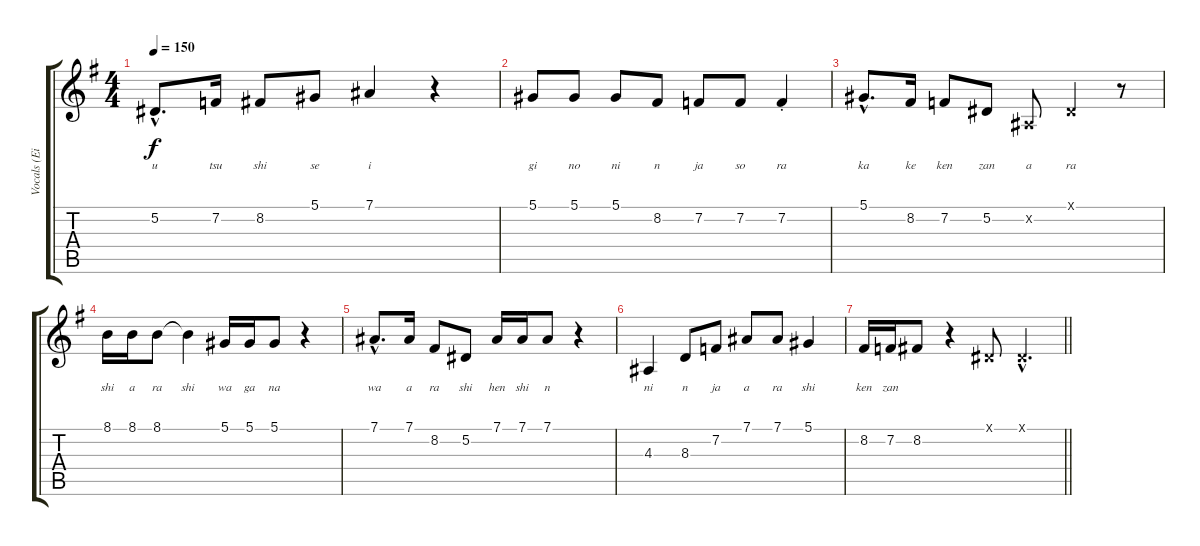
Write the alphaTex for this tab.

\track ("Vocals (Eizo)" "Vocals (Ei") {instrument flute}
\staff {score tabs}
\tuning (Eb4 Bb3 Gb3 Db3 Ab2 Eb2) {hide}
\ts (4 4)
\tempo 150
\clef g2
\ks g
5.2{hac}.8{d lyrics (0 "u") lyrics (1 "") lyrics (2 "") lyrics (3 "") lyrics (4 "") dy f} 7.2.16{lyrics (0 "tsu") lyrics (1 "") lyrics (2 "") lyrics (3 "") lyrics (4 "")} 8.2.8{lyrics (0 "shi") lyrics (1 "") lyrics (2 "") lyrics (3 "") lyrics (4 "")} 5.1.8{lyrics (0 "se") lyrics (1 "") lyrics (2 "") lyrics (3 "") lyrics (4 "")} 7.1.4{lyrics (0 "i") lyrics (1 "") lyrics (2 "") lyrics (3 "") lyrics (4 "")} r.4 |
5.1.8{lyrics (0 "gi") lyrics (1 "") lyrics (2 "") lyrics (3 "") lyrics (4 "")} 5.1.8{lyrics (0 "no") lyrics (1 "") lyrics (2 "") lyrics (3 "") lyrics (4 "")} 5.1.8{lyrics (0 "ni") lyrics (1 "") lyrics (2 "") lyrics (3 "") lyrics (4 "")} 8.2.8{lyrics (0 "n") lyrics (1 "") lyrics (2 "") lyrics (3 "") lyrics (4 "")} 7.2.8{lyrics (0 "ja") lyrics (1 "") lyrics (2 "") lyrics (3 "") lyrics (4 "")} 7.2.8{lyrics (0 "so") lyrics (1 "") lyrics (2 "") lyrics (3 "") lyrics (4 "")} 7.2{st}.4{lyrics (0 "ra") lyrics (1 "") lyrics (2 "") lyrics (3 "") lyrics (4 "")} |
5.1{hac}.8{d lyrics (0 "ka") lyrics (1 "") lyrics (2 "") lyrics (3 "") lyrics (4 "")} 8.2.16{lyrics (0 "ke") lyrics (1 "") lyrics (2 "") lyrics (3 "") lyrics (4 "")} 7.2.8{lyrics (0 "ken") lyrics (1 "") lyrics (2 "") lyrics (3 "") lyrics (4 "")} 5.2.8{lyrics (0 "zan") lyrics (1 "") lyrics (2 "") lyrics (3 "") lyrics (4 "")} 0.2{x}.8{lyrics (0 "a") lyrics (1 "") lyrics (2 "") lyrics (3 "") lyrics (4 "")} 0.1{x}.4{lyrics (0 "ra") lyrics (1 "") lyrics (2 "") lyrics (3 "") lyrics (4 "")} r.8 |
8.1.16{lyrics (0 "shi") lyrics (1 "") lyrics (2 "") lyrics (3 "") lyrics (4 "")} 8.1.16{lyrics (0 "a") lyrics (1 "") lyrics (2 "") lyrics (3 "") lyrics (4 "")} 8.1.8{lyrics (0 "ra") lyrics (1 "") lyrics (2 "") lyrics (3 "") lyrics (4 "")} 8.1{t}.4{lyrics (0 "shi") lyrics (1 "") lyrics (2 "") lyrics (3 "") lyrics (4 "")} 5.1.16{lyrics (0 "wa") lyrics (1 "") lyrics (2 "") lyrics (3 "") lyrics (4 "")} 5.1.16{lyrics (0 "ga") lyrics (1 "") lyrics (2 "") lyrics (3 "") lyrics (4 "")} 5.1.8{lyrics (0 "na") lyrics (1 "") lyrics (2 "") lyrics (3 "") lyrics (4 "")} r.4 |
7.1{hac}.8{d lyrics (0 "wa") lyrics (1 "") lyrics (2 "") lyrics (3 "") lyrics (4 "")} 7.1.16{lyrics (0 "a") lyrics (1 "") lyrics (2 "") lyrics (3 "") lyrics (4 "")} 8.2.8{lyrics (0 "ra") lyrics (1 "") lyrics (2 "") lyrics (3 "") lyrics (4 "")} 5.2.8{lyrics (0 "shi") lyrics (1 "") lyrics (2 "") lyrics (3 "") lyrics (4 "")} 7.1.16{lyrics (0 "hen") lyrics (1 "") lyrics (2 "") lyrics (3 "") lyrics (4 "")} 7.1.16{lyrics (0 "shi") lyrics (1 "") lyrics (2 "") lyrics (3 "") lyrics (4 "")} 7.1.8{lyrics (0 "n") lyrics (1 "") lyrics (2 "") lyrics (3 "") lyrics (4 "")} r.4 |
4.3.4{lyrics (0 "ni") lyrics (1 "") lyrics (2 "") lyrics (3 "") lyrics (4 "")} 8.3.8{lyrics (0 "n") lyrics (1 "") lyrics (2 "") lyrics (3 "") lyrics (4 "")} 7.2.8{lyrics (0 "ja") lyrics (1 "") lyrics (2 "") lyrics (3 "") lyrics (4 "")} 7.1.8{lyrics (0 "a") lyrics (1 "") lyrics (2 "") lyrics (3 "") lyrics (4 "")} 7.1.8{lyrics (0 "ra") lyrics (1 "") lyrics (2 "") lyrics (3 "") lyrics (4 "")} 5.1.4{lyrics (0 "shi") lyrics (1 "") lyrics (2 "") lyrics (3 "") lyrics (4 "")} |
\barLineRight lightlight
8.2.16{lyrics (0 "ken") lyrics (1 "") lyrics (2 "") lyrics (3 "") lyrics (4 "")} 7.2.16{lyrics (0 "zan") lyrics (1 "") lyrics (2 "") lyrics (3 "") lyrics (4 "")} 8.2.8 r.4 0.1{x}.8 0.1{hac x}.4{d}
